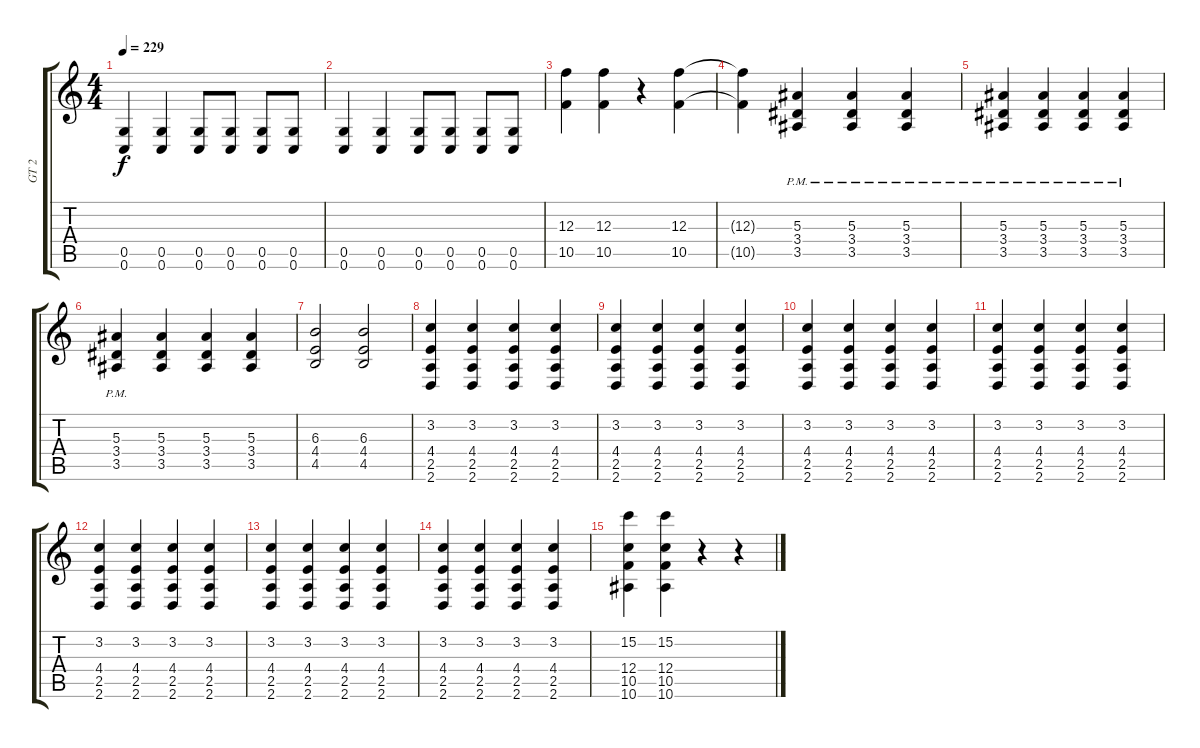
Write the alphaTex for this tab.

\track ("GT 2" "GT 2") {solo instrument distortionguitar}
\staff {score tabs}
\tuning (D4 A3 F3 C3 G2 C2) {hide}
\ts (4 4)
\tempo 229
\clef g2
\ks c
(0.5 0.6).4{dy f} (0.5 0.6).4 (0.5 0.6).8 (0.5 0.6).8 (0.5 0.6).8 (0.5 0.6).8 |
(0.5 0.6).4 (0.5 0.6).4 (0.5 0.6).8 (0.5 0.6).8 (0.5 0.6).8 (0.5 0.6).8 |
(12.3 10.5).4 (12.3 10.5).4 r.4 (12.3 10.5).4 |
(12.3{t} 10.5{t}).4 (5.3 3.4 3.5{pm}).4 (5.3 3.4 3.5{pm}).4 (5.3 3.4 3.5{pm}).4 |
(5.3 3.4 3.5{pm}).4 (5.3 3.4 3.5{pm}).4 (5.3 3.4 3.5{pm}).4 (5.3 3.4 3.5{pm}).4 |
(5.3 3.4 3.5{pm}).4 (5.3 3.4 3.5).4 (5.3 3.4 3.5).4 (5.3 3.4 3.5).4 |
(6.3 4.4 4.5).2 (6.3 4.4 4.5).2 |
(3.2 4.4 2.5 2.6).4 (3.2 4.4 2.5 2.6).4 (3.2 4.4 2.5 2.6).4 (3.2 4.4 2.5 2.6).4 |
(3.2 4.4 2.5 2.6).4 (3.2 4.4 2.5 2.6).4 (3.2 4.4 2.5 2.6).4 (3.2 4.4 2.5 2.6).4 |
(3.2 4.4 2.5 2.6).4 (3.2 4.4 2.5 2.6).4 (3.2 4.4 2.5 2.6).4 (3.2 4.4 2.5 2.6).4 |
(3.2 4.4 2.5 2.6).4 (3.2 4.4 2.5 2.6).4 (3.2 4.4 2.5 2.6).4 (3.2 4.4 2.5 2.6).4 |
(3.2 4.4 2.5 2.6).4 (3.2 4.4 2.5 2.6).4 (3.2 4.4 2.5 2.6).4 (3.2 4.4 2.5 2.6).4 |
(3.2 4.4 2.5 2.6).4 (3.2 4.4 2.5 2.6).4 (3.2 4.4 2.5 2.6).4 (3.2 4.4 2.5 2.6).4 |
(3.2 4.4 2.5 2.6).4 (3.2 4.4 2.5 2.6).4 (3.2 4.4 2.5 2.6).4 (3.2 4.4 2.5 2.6).4 |
(15.2 12.4 10.5 10.6).4 (15.2 12.4 10.5 10.6).4 r.4 r.4
